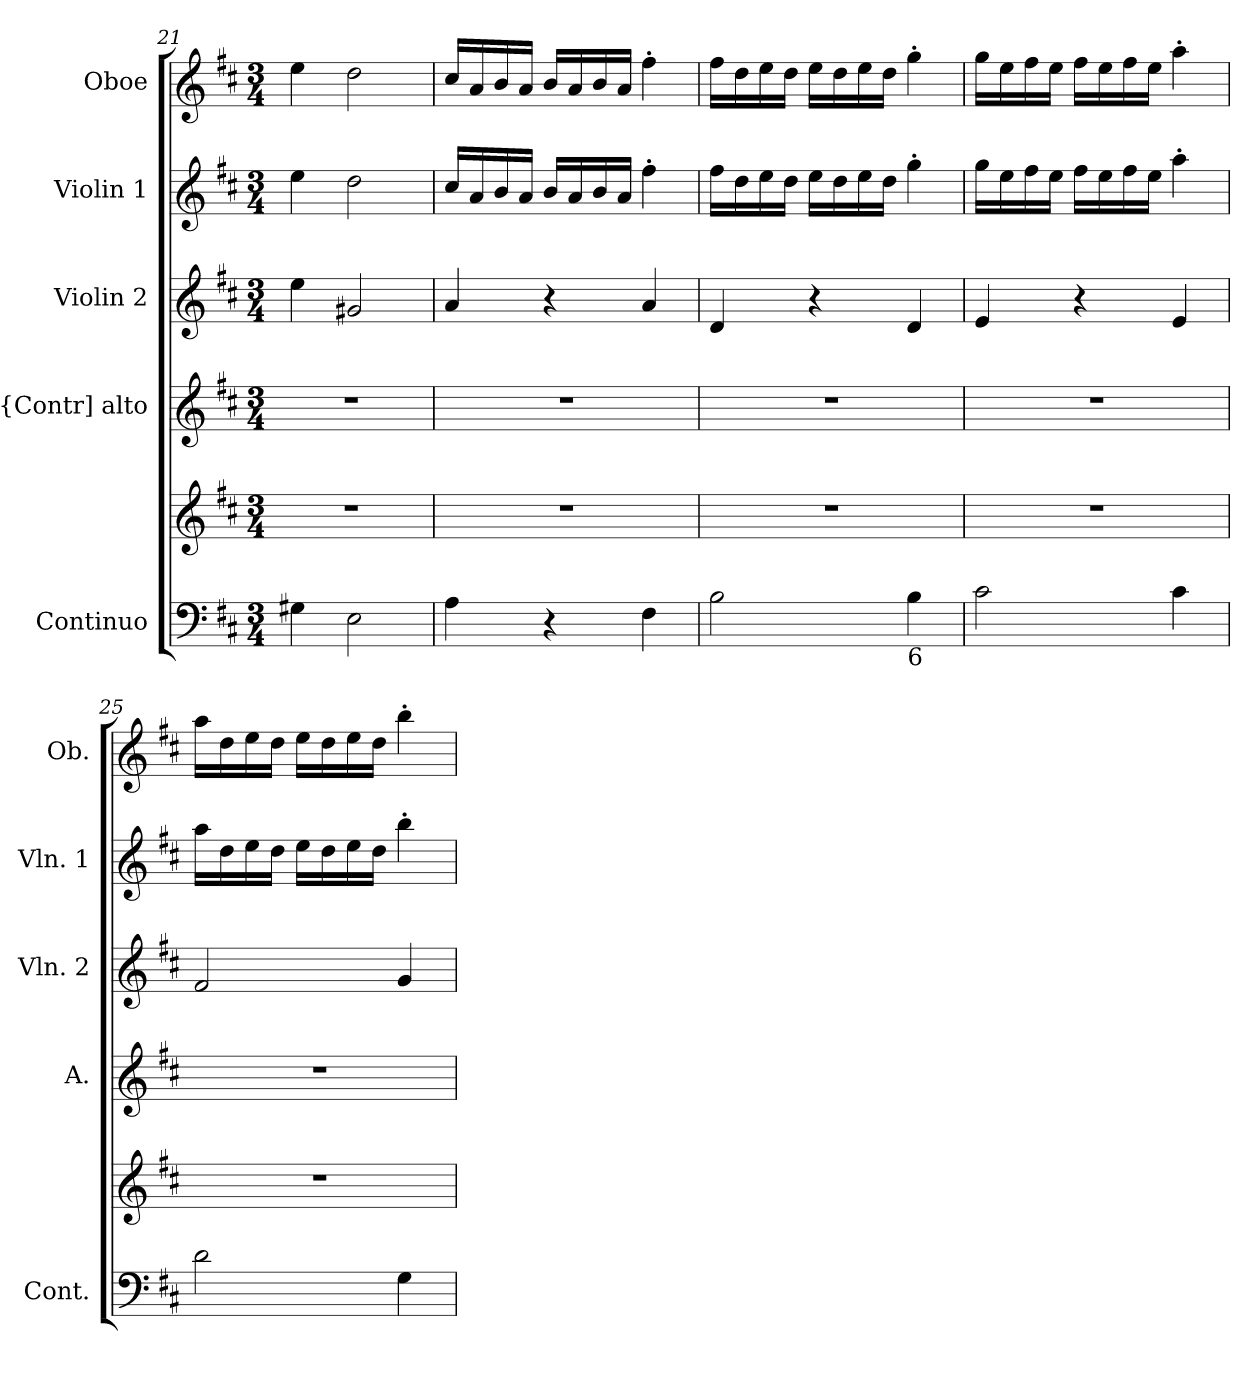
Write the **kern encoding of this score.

**kern	**kern	**kern	**kern	**kern	**kern
*part5	*part5	*part4	*part3	*part2	*part1
*staff6	*staff5	*staff4	*staff3	*staff2	*staff1
*I"Continuo	*	*I"{Contr] alto	*I"Violin 2	*I"Violin 1	*I"Oboe
*I'Cont.	*	*I'A.	*I'Vln. 2	*I'Vln. 1	*I'Ob.
!!LO:LB:g=z
*clefF4	*clefG2	*clefG2	*clefG2	*clefG2	*clefG2
*k[f#c#]	*k[f#c#]	*k[f#c#]	*k[f#c#]	*k[f#c#]	*k[f#c#]
*D:	*D:	*D:	*D:	*D:	*D:
*M3/4	*M3/4	*M3/4	*M3/4	*M3/4	*M3/4
=21	=21	=21	=21	=21	=21
!	!LO:N:vis=1	!LO:N:vis=1	!	!	!
4G#Xi\	2.r	2.r	4eei\	4eei\	4eei\
2Ei\	.	.	2g#Xi/	2ddi\	2ddi\
=22	=22	=22	=22	=22	=22
!	!LO:N:vis=1	!LO:N:vis=1	!	!	!
4Ai\	2.r	2.r	4ai/	16cc#i/LL	16cc#i/LL
.	.	.	.	16ai/	16ai/
.	.	.	.	16bi/	16bi/
.	.	.	.	16ai/JJ	16ai/JJ
4r	.	.	4r	16bi/LL	16bi/LL
.	.	.	.	16ai/	16ai/
.	.	.	.	16bi/	16bi/
.	.	.	.	16ai/JJ	16ai/JJ
4F#i\	.	.	4ai/	4ff#'i\	4ff#'i\
=23	=23	=23	=23	=23	=23
!	!LO:N:vis=1	!LO:N:vis=1	!	!	!
2Bi\	2.r	2.r	4di/	16ff#i\LL	16ff#i\LL
.	.	.	.	16ddi\	16ddi\
.	.	.	.	16eei\	16eei\
.	.	.	.	16ddi\JJ	16ddi\JJ
.	.	.	4r	16eei\LL	16eei\LL
.	.	.	.	16ddi\	16ddi\
.	.	.	.	16eei\	16eei\
.	.	.	.	16ddi\JJ	16ddi\JJ
!LO:TX:b:t=6	!	!	!	!	!
4Bi\	.	.	4di/	4gg'i\	4gg'i\
=24	=24	=24	=24	=24	=24
!	!LO:N:vis=1	!LO:N:vis=1	!	!	!
2c#i\	2.r	2.r	4ei/	16ggi\LL	16ggi\LL
.	.	.	.	16eei\	16eei\
.	.	.	.	16ff#i\	16ff#i\
.	.	.	.	16eei\JJ	16eei\JJ
.	.	.	4r	16ff#i\LL	16ff#i\LL
.	.	.	.	16eei\	16eei\
.	.	.	.	16ff#i\	16ff#i\
.	.	.	.	16eei\JJ	16eei\JJ
4c#i\	.	.	4ei/	4aa'i\	4aa'i\
=25	=25	=25	=25	=25	=25
!	!LO:N:vis=1	!LO:N:vis=1	!	!	!
2di\	2.r	2.r	2f#i/	16aai\LL	16aai\LL
.	.	.	.	16ddi\	16ddi\
.	.	.	.	16eei\	16eei\
.	.	.	.	16ddi\JJ	16ddi\JJ
.	.	.	.	16eei\LL	16eei\LL
.	.	.	.	16ddi\	16ddi\
.	.	.	.	16eei\	16eei\
.	.	.	.	16ddi\JJ	16ddi\JJ
4Gi\	.	.	4gi/	4bb'i\	4bb'i\
=	=	=	=	=	=
*-	*-	*-	*-	*-	*-
